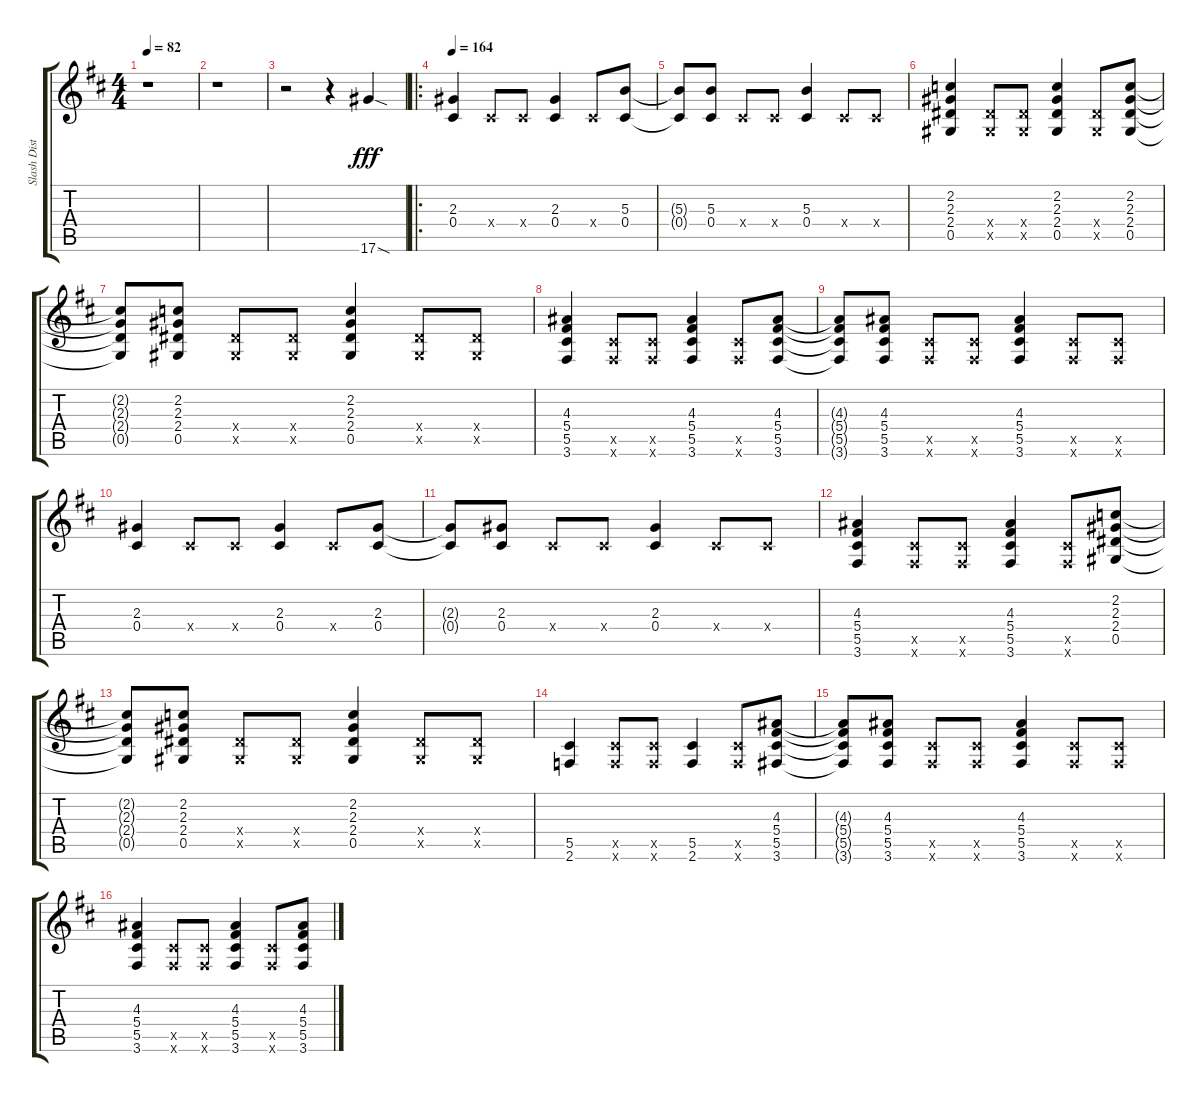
\track ("Slash Dist" "Slash Dist") {instrument distortionguitar}
\staff {score tabs}
\tuning (Eb4 Bb3 Gb3 Db3 Ab2 Eb2) {hide}
\ts (4 4)
\tempo 82
\clef g2
\ks d
r.1{dy mf} |
r.1 |
r.2 r.4 17.6{sod}.4{dy fff} |
\ro
\tempo 164
(2.3 0.4).4 0.4{x}.8 0.4{x}.8 (2.3 0.4).4 0.4{x}.8 (5.3 0.4).8 |
(5.3{t} 0.4{t}).8 (5.3 0.4).8 0.4{x}.8 0.4{x}.8 (5.3 0.4).4 0.4{x}.8 0.4{x}.8 |
(2.2 2.3 2.4 0.5).4 (2.4{x} 0.5{x}).8 (2.4{x} 0.5{x}).8 (2.2 2.3 2.4 0.5).4 (2.4{x} 0.5{x}).8 (2.2 2.3 2.4 0.5).8 |
(2.2{t} 2.3{t} 2.4{t} 0.5{t}).8 (2.2 2.3 2.4 0.5).8 (2.4{x} 0.5{x}).8 (2.4{x} 0.5{x}).8 (2.2 2.3 2.4 0.5).4 (2.4{x} 0.5{x}).8 (2.4{x} 0.5{x}).8 |
(4.3 5.4 5.5 3.6).4 (5.5{x} 3.6{x}).8 (5.5{x} 3.6{x}).8 (4.3 5.4 5.5 3.6).4 (5.5{x} 3.6{x}).8 (4.3 5.4 5.5 3.6).8 |
(4.3{t} 5.4{t} 5.5{t} 3.6{t}).8 (4.3 5.4 5.5 3.6).8 (5.5{x} 3.6{x}).8 (5.5{x} 3.6{x}).8 (4.3 5.4 5.5 3.6).4 (5.5{x} 3.6{x}).8 (5.5{x} 3.6{x}).8 |
(2.3 0.4).4 0.4{x}.8 0.4{x}.8 (2.3 0.4).4 0.4{x}.8 (2.3 0.4).8 |
(2.3{t} 0.4{t}).8 (2.3 0.4).8 0.4{x}.8 0.4{x}.8 (2.3 0.4).4 0.4{x}.8 0.4{x}.8 |
(4.3 5.4 5.5 3.6).4 (5.5{x} 3.6{x}).8 (5.5{x} 3.6{x}).8 (4.3 5.4 5.5 3.6).4 (5.5{x} 3.6{x}).8 (2.2 2.3 2.4 0.5).8 |
(2.2{t} 2.3{t} 2.4{t} 0.5{t}).8 (2.2 2.3 2.4 0.5).8 (2.4{x} 0.5{x}).8 (2.4{x} 0.5{x}).8 (2.2 2.3 2.4 0.5).4 (2.4{x} 0.5{x}).8 (2.4{x} 0.5{x}).8 |
(5.5 2.6).4 (5.5{x} 2.6{x}).8 (5.5{x} 2.6{x}).8 (5.5 2.6).4 (5.5{x} 2.6{x}).8 (4.3 5.4 5.5 3.6).8 |
(4.3{t} 5.4{t} 5.5{t} 3.6{t}).8 (4.3 5.4 5.5 3.6).8 (5.5{x} 3.6{x}).8 (5.5{x} 3.6{x}).8 (4.3 5.4 5.5 3.6).4 (5.5{x} 3.6{x}).8 (5.5{x} 3.6{x}).8 |
(4.3 5.4 5.5 3.6).4 (5.5{x} 3.6{x}).8 (5.5{x} 3.6{x}).8 (4.3 5.4 5.5 3.6).4 (5.5{x} 3.6{x}).8 (4.3 5.4 5.5 3.6).8
